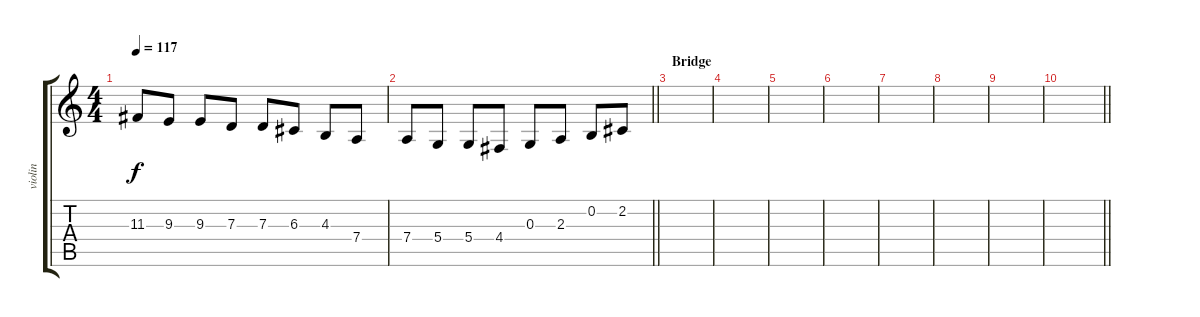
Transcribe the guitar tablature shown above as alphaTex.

\track ("violin" "violin") {instrument violin}
\staff {score tabs}
\tuning (E4 B3 G3 D3 A2 E2) {hide}
\ts (4 4)
\tempo 117
\clef g2
\ks c
11.3.8{dy f} 9.3.8 9.3.8 7.3.8 7.3.8 6.3.8 4.3.8 7.4.8 |
\barLineRight lightlight
7.4.8 5.4.8 5.4.8 4.4.8 0.3.8 2.3.8 0.2.8 2.2.8 |
\section ("" "Bridge")
|
|
|
|
|
|
|
\barLineRight lightlight
